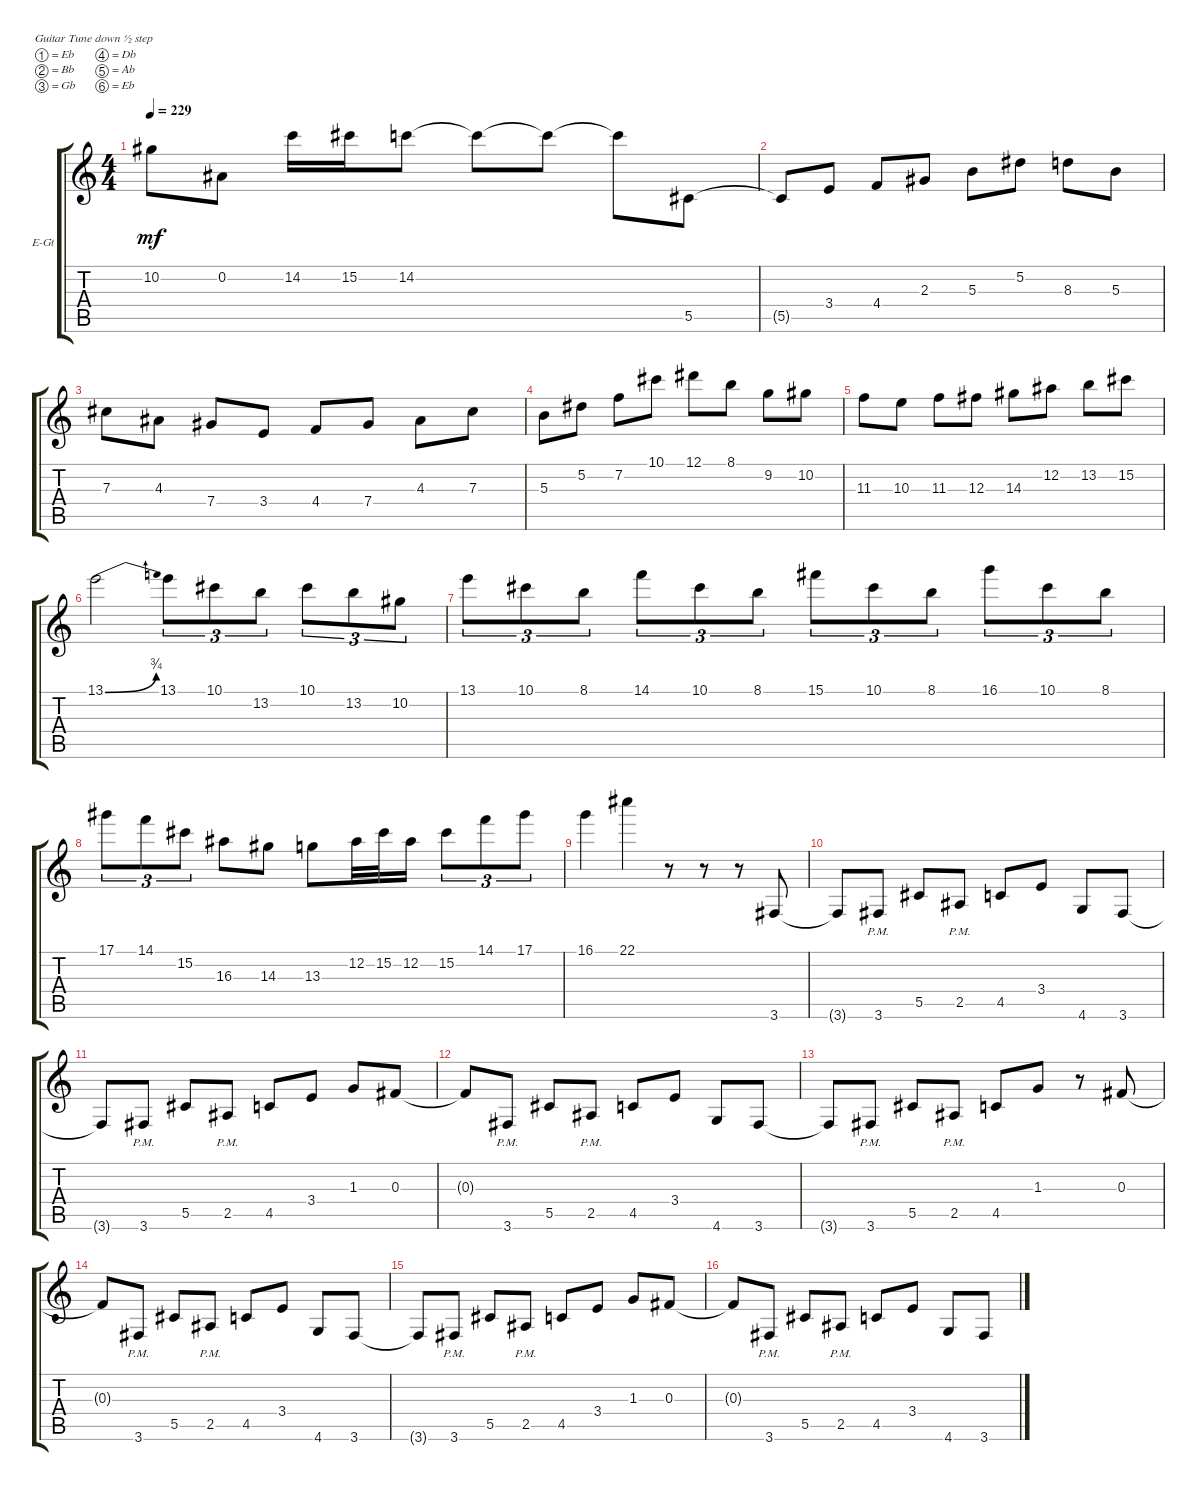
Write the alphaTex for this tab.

\defaultSystemsLayout 4
\bracketExtendMode groupsimilarinstruments
\firstSystemTrackNameOrientation horizontal
\otherSystemsTrackNameOrientation horizontal
\track ("Electric Guitar" "E-Gt") {instrument overdrivenguitar}
\staff {score tabs}
\tuning (Eb4 Bb3 Gb3 Db3 Ab2 Eb2)
\ts (4 4)
\tempo 229
\clef g2
\ks c
10.2.8{dy mf} 0.2.8 14.2.16 15.2.16 14.2.8 14.2{t}.8 14.2{t}.8 14.2{t}.8 5.5.8 |
5.5{t}.8 3.4.8 4.4.8 2.3.8 5.3.8 5.2.8 8.3.8 5.3.8 |
7.3.8 4.3.8 7.4.8 3.4.8 4.4.8 7.4.8 4.3.8 7.3.8 |
5.3.8 5.2.8 7.2.8 10.1.8 12.1.8 8.1.8 9.2.8 10.2.8 |
11.3.8 10.3.8 11.3.8 12.3.8 14.3.8 12.2.8 13.2.8 15.2.8 |
13.1{be (bend 14.399999999999999 0 40.199999999999996 3)}.2 13.1.8{tu (3 2)} 10.1.8{tu (3 2)} 13.2.8{tu (3 2)} 10.1.8{tu (3 2)} 13.2.8{tu (3 2)} 10.2.8{tu (3 2)} |
13.1.8{tu (3 2)} 10.1.8{tu (3 2)} 8.1.8{tu (3 2)} 14.1.8{tu (3 2)} 10.1.8{tu (3 2)} 8.1.8{tu (3 2)} 15.1.8{tu (3 2)} 10.1.8{tu (3 2)} 8.1.8{tu (3 2)} 16.1.8{tu (3 2)} 10.1.8{tu (3 2)} 8.1.8{tu (3 2)} |
17.1.8{tu (3 2)} 14.1.8{tu (3 2)} 15.2.8{tu (3 2)} 16.3.8 14.3.8 13.3.8 12.2.32 15.2.32 12.2.16 15.2.8{tu (3 2)} 14.1.8{tu (3 2)} 17.1.8{tu (3 2)} |
16.1.4 22.1.4 r.8 r.8 r.8 3.6.8 |
3.6{t}.8 3.6{pm}.8 5.5.8 2.5{pm}.8 4.5.8 3.4.8 4.6.8 3.6.8 |
3.6{t}.8 3.6{pm}.8 5.5.8 2.5{pm}.8 4.5.8 3.4.8 1.3.8 0.3.8 |
0.3{t}.8 3.6{pm}.8 5.5.8 2.5{pm}.8 4.5.8 3.4.8 4.6.8 3.6.8 |
3.6{t}.8 3.6{pm}.8 5.5.8 2.5{pm}.8 4.5.8 1.3.8 r.8 0.3.8 |
0.3{t}.8 3.6{pm}.8 5.5.8 2.5{pm}.8 4.5.8 3.4.8 4.6.8 3.6.8 |
3.6{t}.8 3.6{pm}.8 5.5.8 2.5{pm}.8 4.5.8 3.4.8 1.3.8 0.3.8 |
0.3{t}.8 3.6{pm}.8 5.5.8 2.5{pm}.8 4.5.8 3.4.8 4.6.8 3.6.8
